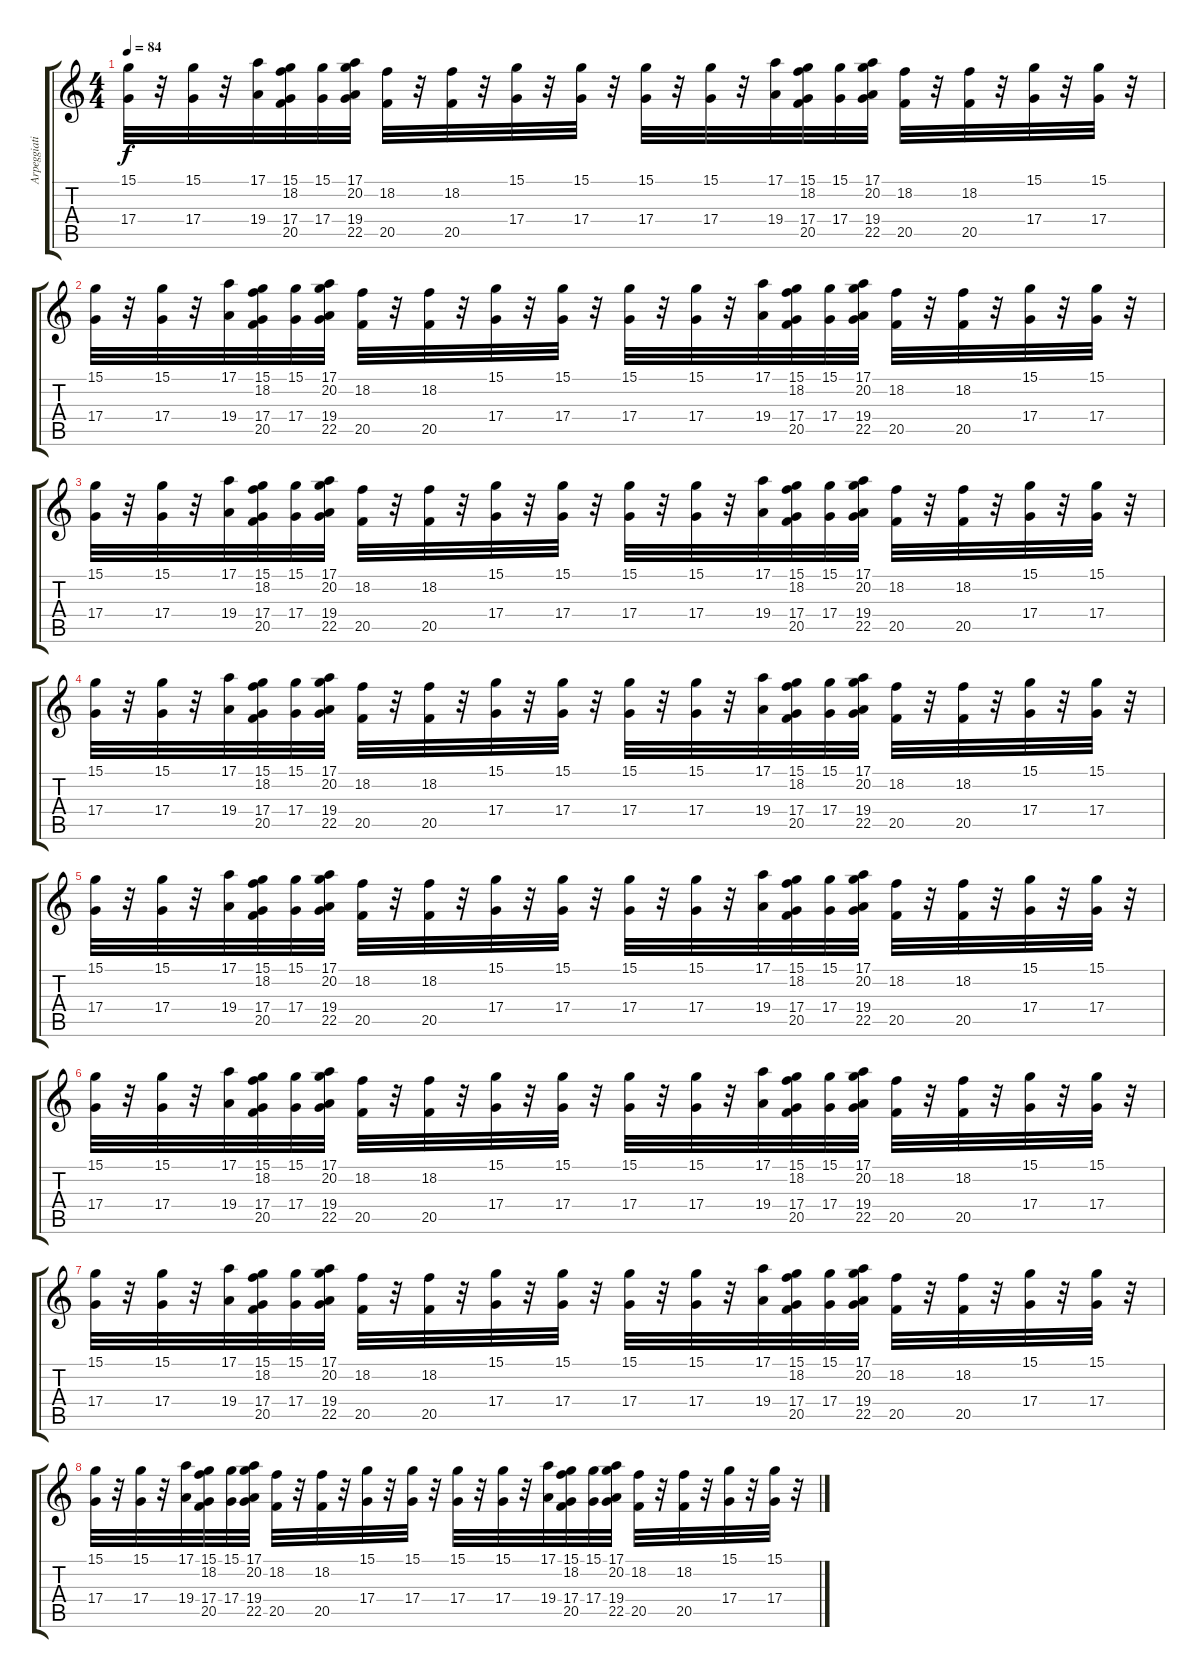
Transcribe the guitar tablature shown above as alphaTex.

\track ("Arpeggiation" "Arpeggiati") {instrument accordion}
\staff {score tabs}
\tuning (E4 B3 G3 D3 A2 E2) {hide}
\ts (4 4)
\tempo 84
\clef g2
\ks c
(15.1 17.4).32{dy f} r.32 (15.1 17.4).32 r.32 (17.1 19.4).32 (15.1 18.2 17.4 20.5).32 (15.1 17.4).32 (17.1 20.2 19.4 22.5).32 (18.2 20.5).32 r.32 (18.2 20.5).32 r.32 (15.1 17.4).32 r.32 (15.1 17.4).32 r.32 (15.1 17.4).32 r.32 (15.1 17.4).32 r.32 (17.1 19.4).32 (15.1 18.2 17.4 20.5).32 (15.1 17.4).32 (17.1 20.2 19.4 22.5).32 (18.2 20.5).32 r.32 (18.2 20.5).32 r.32 (15.1 17.4).32 r.32 (15.1 17.4).32 r.32 |
(15.1 17.4).32 r.32 (15.1 17.4).32 r.32 (17.1 19.4).32 (15.1 18.2 17.4 20.5).32 (15.1 17.4).32 (17.1 20.2 19.4 22.5).32 (18.2 20.5).32 r.32 (18.2 20.5).32 r.32 (15.1 17.4).32 r.32 (15.1 17.4).32 r.32 (15.1 17.4).32 r.32 (15.1 17.4).32 r.32 (17.1 19.4).32 (15.1 18.2 17.4 20.5).32 (15.1 17.4).32 (17.1 20.2 19.4 22.5).32 (18.2 20.5).32 r.32 (18.2 20.5).32 r.32 (15.1 17.4).32 r.32 (15.1 17.4).32 r.32 |
(15.1 17.4).32 r.32 (15.1 17.4).32 r.32 (17.1 19.4).32 (15.1 18.2 17.4 20.5).32 (15.1 17.4).32 (17.1 20.2 19.4 22.5).32 (18.2 20.5).32 r.32 (18.2 20.5).32 r.32 (15.1 17.4).32 r.32 (15.1 17.4).32 r.32 (15.1 17.4).32 r.32 (15.1 17.4).32 r.32 (17.1 19.4).32 (15.1 18.2 17.4 20.5).32 (15.1 17.4).32 (17.1 20.2 19.4 22.5).32 (18.2 20.5).32 r.32 (18.2 20.5).32 r.32 (15.1 17.4).32 r.32 (15.1 17.4).32 r.32 |
(15.1 17.4).32 r.32 (15.1 17.4).32 r.32 (17.1 19.4).32 (15.1 18.2 17.4 20.5).32 (15.1 17.4).32 (17.1 20.2 19.4 22.5).32 (18.2 20.5).32 r.32 (18.2 20.5).32 r.32 (15.1 17.4).32 r.32 (15.1 17.4).32 r.32 (15.1 17.4).32 r.32 (15.1 17.4).32 r.32 (17.1 19.4).32 (15.1 18.2 17.4 20.5).32 (15.1 17.4).32 (17.1 20.2 19.4 22.5).32 (18.2 20.5).32 r.32 (18.2 20.5).32 r.32 (15.1 17.4).32 r.32 (15.1 17.4).32 r.32 |
(15.1 17.4).32 r.32 (15.1 17.4).32 r.32 (17.1 19.4).32 (15.1 18.2 17.4 20.5).32 (15.1 17.4).32 (17.1 20.2 19.4 22.5).32 (18.2 20.5).32 r.32 (18.2 20.5).32 r.32 (15.1 17.4).32 r.32 (15.1 17.4).32 r.32 (15.1 17.4).32 r.32 (15.1 17.4).32 r.32 (17.1 19.4).32 (15.1 18.2 17.4 20.5).32 (15.1 17.4).32 (17.1 20.2 19.4 22.5).32 (18.2 20.5).32 r.32 (18.2 20.5).32 r.32 (15.1 17.4).32 r.32 (15.1 17.4).32 r.32 |
(15.1 17.4).32 r.32 (15.1 17.4).32 r.32 (17.1 19.4).32 (15.1 18.2 17.4 20.5).32 (15.1 17.4).32 (17.1 20.2 19.4 22.5).32 (18.2 20.5).32 r.32 (18.2 20.5).32 r.32 (15.1 17.4).32 r.32 (15.1 17.4).32 r.32 (15.1 17.4).32 r.32 (15.1 17.4).32 r.32 (17.1 19.4).32 (15.1 18.2 17.4 20.5).32 (15.1 17.4).32 (17.1 20.2 19.4 22.5).32 (18.2 20.5).32 r.32 (18.2 20.5).32 r.32 (15.1 17.4).32 r.32 (15.1 17.4).32 r.32 |
(15.1 17.4).32 r.32 (15.1 17.4).32 r.32 (17.1 19.4).32 (15.1 18.2 17.4 20.5).32 (15.1 17.4).32 (17.1 20.2 19.4 22.5).32 (18.2 20.5).32 r.32 (18.2 20.5).32 r.32 (15.1 17.4).32 r.32 (15.1 17.4).32 r.32 (15.1 17.4).32 r.32 (15.1 17.4).32 r.32 (17.1 19.4).32 (15.1 18.2 17.4 20.5).32 (15.1 17.4).32 (17.1 20.2 19.4 22.5).32 (18.2 20.5).32 r.32 (18.2 20.5).32 r.32 (15.1 17.4).32 r.32 (15.1 17.4).32 r.32 |
(15.1 17.4).32 r.32 (15.1 17.4).32 r.32 (17.1 19.4).32 (15.1 18.2 17.4 20.5).32 (15.1 17.4).32 (17.1 20.2 19.4 22.5).32 (18.2 20.5).32 r.32 (18.2 20.5).32 r.32 (15.1 17.4).32 r.32 (15.1 17.4).32 r.32 (15.1 17.4).32 r.32 (15.1 17.4).32 r.32 (17.1 19.4).32 (15.1 18.2 17.4 20.5).32 (15.1 17.4).32 (17.1 20.2 19.4 22.5).32 (18.2 20.5).32 r.32 (18.2 20.5).32 r.32 (15.1 17.4).32 r.32 (15.1 17.4).32 r.32
